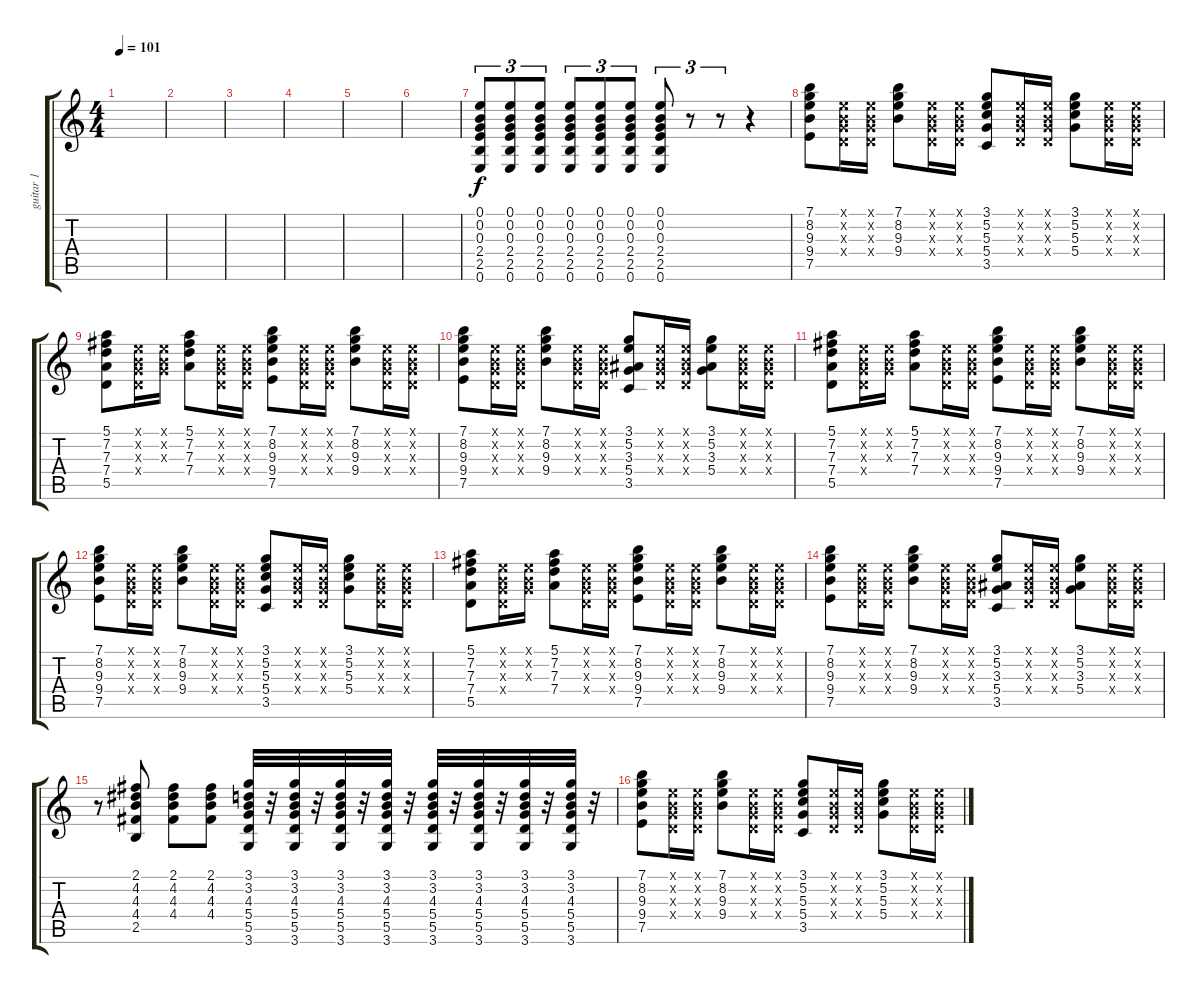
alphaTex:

\track ("guitar 1" "guitar 1") {instrument acousticguitarsteel}
\staff {score tabs}
\tuning (E4 B3 G3 D3 A2 E2) {hide}
\ts (4 4)
\tempo 101
\clef g2
\ks c
|
|
|
|
|
|
(0.1 0.2 0.3 2.4 2.5 0.6).8{tu (3 2)} (0.1 0.2 0.3 2.4 2.5 0.6).8{tu (3 2)} (0.1 0.2 0.3 2.4 2.5 0.6).8{tu (3 2)} (0.1 0.2 0.3 2.4 2.5 0.6).8{tu (3 2)} (0.1 0.2 0.3 2.4 2.5 0.6).8{tu (3 2)} (0.1 0.2 0.3 2.4 2.5 0.6).8{tu (3 2)} (0.1 0.2 0.3 2.4 2.5 0.6).8{tu (3 2)} r.8{tu (3 2)} r.8{tu (3 2)} r.4 |
(7.1 8.2 9.3 9.4 7.5).8 (0.1{x} 0.2{x} 0.3{x} 0.4{x}).16 (0.1{x} 0.2{x} 0.3{x} 0.4{x}).16 (7.1 8.2 9.3 9.4).8 (0.1{x} 0.2{x} 0.3{x} 0.4{x}).16 (0.1{x} 0.2{x} 0.3{x} 0.4{x}).16 (3.1 5.2 5.3 5.4 3.5).8 (0.1{x} 0.2{x} 0.3{x} 0.4{x}).16 (0.1{x} 0.2{x} 0.3{x} 0.4{x}).16 (3.1 5.2 5.3 5.4).8 (0.1{x} 0.2{x} 0.3{x} 0.4{x}).16 (0.1{x} 0.2{x} 0.3{x} 0.4{x}).16 |
(5.1 7.2 7.3 7.4 5.5).8 (0.1{x} 0.2{x} 0.3{x} 0.4{x}).16 (0.1{x} 0.2{x} 0.3{x}).16 (5.1 7.2 7.3 7.4).8 (0.1{x} 0.2{x} 0.3{x} 0.4{x}).16 (0.1{x} 0.2{x} 0.3{x} 0.4{x}).16 (7.1 8.2 9.3 9.4 7.5).8 (0.1{x} 0.2{x} 0.3{x} 0.4{x}).16 (0.1{x} 0.2{x} 0.3{x} 0.4{x}).16 (7.1 8.2 9.3 9.4).8 (0.1{x} 0.2{x} 0.3{x} 0.4{x}).16 (0.1{x} 0.2{x} 0.3{x} 0.4{x}).16 |
(7.1 8.2 9.3 9.4 7.5).8 (0.1{x} 0.2{x} 0.3{x} 0.4{x}).16 (0.1{x} 0.2{x} 0.3{x} 0.4{x}).16 (7.1 8.2 9.3 9.4).8 (0.1{x} 0.2{x} 0.3{x} 0.4{x}).16 (0.1{x} 0.2{x} 0.3{x} 0.4{x}).16 (3.1 5.2 3.3 5.4 3.5).8 (0.1{x} 0.2{x} 0.3{x} 0.4{x}).16 (0.1{x} 0.2{x} 0.3{x} 0.4{x}).16 (3.1 5.2 3.3 5.4).8 (0.1{x} 0.2{x} 0.3{x} 0.4{x}).16 (0.1{x} 0.2{x} 0.3{x} 0.4{x}).16 |
(5.1 7.2 7.3 7.4 5.5).8 (0.1{x} 0.2{x} 0.3{x} 0.4{x}).16 (0.1{x} 0.2{x} 0.3{x}).16 (5.1 7.2 7.3 7.4).8 (0.1{x} 0.2{x} 0.3{x} 0.4{x}).16 (0.1{x} 0.2{x} 0.3{x} 0.4{x}).16 (7.1 8.2 9.3 9.4 7.5).8 (0.1{x} 0.2{x} 0.3{x} 0.4{x}).16 (0.1{x} 0.2{x} 0.3{x} 0.4{x}).16 (7.1 8.2 9.3 9.4).8 (0.1{x} 0.2{x} 0.3{x} 0.4{x}).16 (0.1{x} 0.2{x} 0.3{x} 0.4{x}).16 |
(7.1 8.2 9.3 9.4 7.5).8 (0.1{x} 0.2{x} 0.3{x} 0.4{x}).16 (0.1{x} 0.2{x} 0.3{x} 0.4{x}).16 (7.1 8.2 9.3 9.4).8 (0.1{x} 0.2{x} 0.3{x} 0.4{x}).16 (0.1{x} 0.2{x} 0.3{x} 0.4{x}).16 (3.1 5.2 5.3 5.4 3.5).8 (0.1{x} 0.2{x} 0.3{x} 0.4{x}).16 (0.1{x} 0.2{x} 0.3{x} 0.4{x}).16 (3.1 5.2 5.3 5.4).8 (0.1{x} 0.2{x} 0.3{x} 0.4{x}).16 (0.1{x} 0.2{x} 0.3{x} 0.4{x}).16 |
(5.1 7.2 7.3 7.4 5.5).8 (0.1{x} 0.2{x} 0.3{x} 0.4{x}).16 (0.1{x} 0.2{x} 0.3{x}).16 (5.1 7.2 7.3 7.4).8 (0.1{x} 0.2{x} 0.3{x} 0.4{x}).16 (0.1{x} 0.2{x} 0.3{x} 0.4{x}).16 (7.1 8.2 9.3 9.4 7.5).8 (0.1{x} 0.2{x} 0.3{x} 0.4{x}).16 (0.1{x} 0.2{x} 0.3{x} 0.4{x}).16 (7.1 8.2 9.3 9.4).8 (0.1{x} 0.2{x} 0.3{x} 0.4{x}).16 (0.1{x} 0.2{x} 0.3{x} 0.4{x}).16 |
(7.1 8.2 9.3 9.4 7.5).8 (0.1{x} 0.2{x} 0.3{x} 0.4{x}).16 (0.1{x} 0.2{x} 0.3{x} 0.4{x}).16 (7.1 8.2 9.3 9.4).8 (0.1{x} 0.2{x} 0.3{x} 0.4{x}).16 (0.1{x} 0.2{x} 0.3{x} 0.4{x}).16 (3.1 5.2 3.3 5.4 3.5).8 (0.1{x} 0.2{x} 0.3{x} 0.4{x}).16 (0.1{x} 0.2{x} 0.3{x} 0.4{x}).16 (3.1 5.2 3.3 5.4).8 (0.1{x} 0.2{x} 0.3{x} 0.4{x}).16 (0.1{x} 0.2{x} 0.3{x} 0.4{x}).16 |
r.8 (2.1 4.2 4.3 4.4 2.5).8 (2.1 4.2 4.3 4.4).8 (2.1 4.2 4.3 4.4).8 (3.1 3.2 4.3 5.4 5.5 3.6).32 r.32 (3.1 3.2 4.3 5.4 5.5 3.6).32 r.32 (3.1 3.2 4.3 5.4 5.5 3.6).32 r.32 (3.1 3.2 4.3 5.4 5.5 3.6).32 r.32 (3.1 3.2 4.3 5.4 5.5 3.6).32 r.32 (3.1 3.2 4.3 5.4 5.5 3.6).32 r.32 (3.1 3.2 4.3 5.4 5.5 3.6).32 r.32 (3.1 3.2 4.3 5.4 5.5 3.6).32 r.32 |
(7.1 8.2 9.3 9.4 7.5).8 (0.1{x} 0.2{x} 0.3{x} 0.4{x}).16 (0.1{x} 0.2{x} 0.3{x} 0.4{x}).16 (7.1 8.2 9.3 9.4).8 (0.1{x} 0.2{x} 0.3{x} 0.4{x}).16 (0.1{x} 0.2{x} 0.3{x} 0.4{x}).16 (3.1 5.2 5.3 5.4 3.5).8 (0.1{x} 0.2{x} 0.3{x} 0.4{x}).16 (0.1{x} 0.2{x} 0.3{x} 0.4{x}).16 (3.1 5.2 5.3 5.4).8 (0.1{x} 0.2{x} 0.3{x} 0.4{x}).16 (0.1{x} 0.2{x} 0.3{x} 0.4{x}).16
